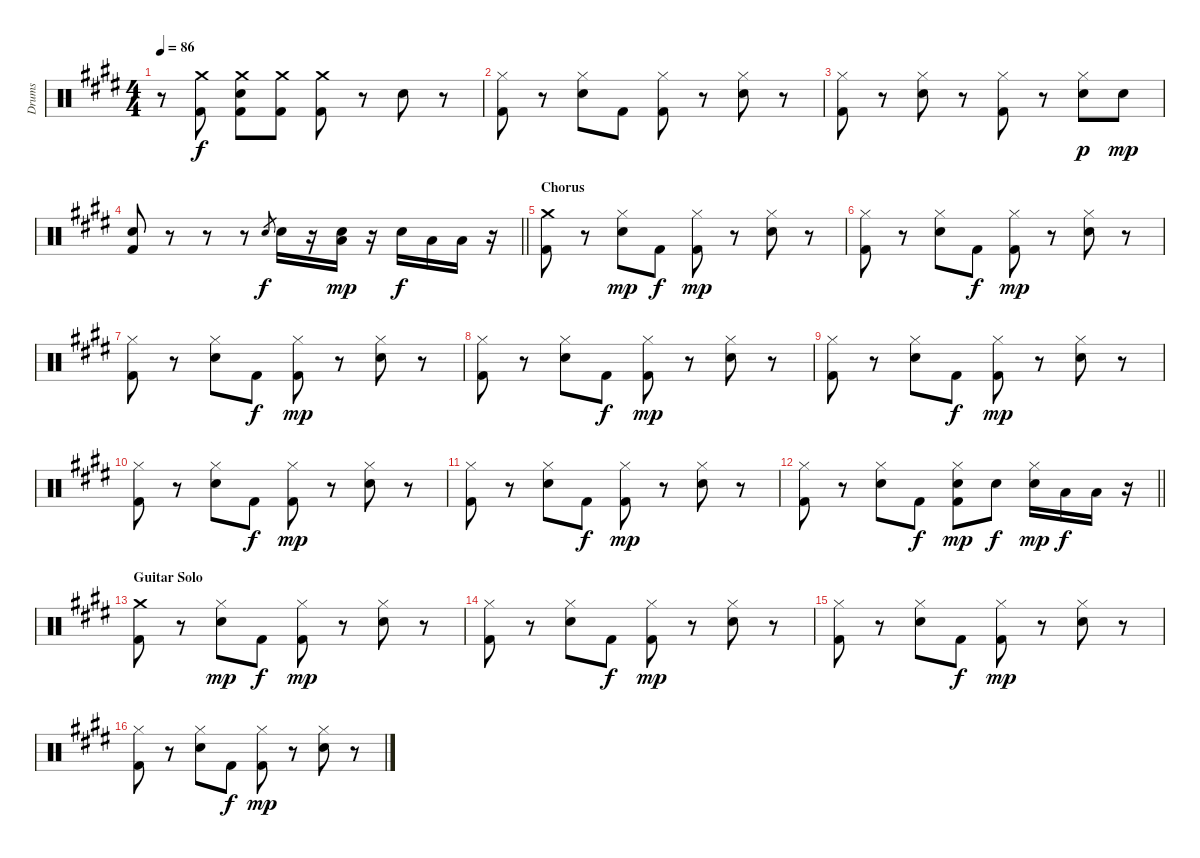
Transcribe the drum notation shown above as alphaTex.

\track ("Drums" "Drums") {instrument percussion}
\staff {score}
\articulation defaults
\ts (4 4)
\tempo 86
\clef neutral
\ks e
r.8{dy f} ("Crash medium (hit)" "Kick (hit) 2").8 ("Crash medium (hit)" "Snare (hit) 2" "Kick (hit) 2").8 ("Crash medium (hit)" "Kick (hit) 2").8 ("Crash medium (hit)" "Kick (hit) 2").8 r.8 "Snare (hit) 2".8 r.8 |
("Hi-Hat (closed)" "Kick (hit) 2").8 r.8 ("Hi-Hat (closed)" "Snare (hit) 2").8 "Kick (hit) 2".8 ("Hi-Hat (closed)" "Kick (hit) 2").8 r.8 ("Hi-Hat (closed)" "Snare (hit) 2").8 r.8 |
("Hi-Hat (closed)" "Kick (hit) 2").8 r.8 ("Hi-Hat (closed)" "Snare (hit) 2").8 r.8 ("Hi-Hat (closed)" "Kick (hit) 2").8 r.8 ("Hi-Hat (closed)" "Snare (hit) 2").8{dy p} "Snare (hit) 2".8{dy mp} |
\barLineRight lightlight
("Snare (hit) 2" "Kick (hit) 2").8 r.8 r.8 r.8 "Snare (hit) 2".8{gr dy f} "Snare (hit) 2".16 r.16 ("Snare (hit) 2" "Low Tom (hit)").16{dy mp} r.16 "Snare (hit) 2".16{dy f} "Low Tom (hit)".16 "Low Floor Tom (hit)".16 r.16 |
\section ("" "Chorus")
("Crash medium (hit)" "Kick (hit) 2").8 r.8 ("Hi-Hat (closed)" "Snare (hit) 2").8{dy mp} "Kick (hit) 2".8{dy f} ("Hi-Hat (closed)" "Kick (hit) 2").8{dy mp} r.8 ("Hi-Hat (closed)" "Snare (hit) 2").8 r.8 |
("Hi-Hat (closed)" "Kick (hit) 2").8 r.8 ("Hi-Hat (closed)" "Snare (hit) 2").8 "Kick (hit) 2".8{dy f} ("Hi-Hat (closed)" "Kick (hit) 2").8{dy mp} r.8 ("Hi-Hat (closed)" "Snare (hit) 2").8 r.8 |
("Hi-Hat (closed)" "Kick (hit) 2").8 r.8 ("Hi-Hat (closed)" "Snare (hit) 2").8 "Kick (hit) 2".8{dy f} ("Hi-Hat (closed)" "Kick (hit) 2").8{dy mp} r.8 ("Hi-Hat (closed)" "Snare (hit) 2").8 r.8 |
("Hi-Hat (closed)" "Kick (hit) 2").8 r.8 ("Hi-Hat (closed)" "Snare (hit) 2").8 "Kick (hit) 2".8{dy f} ("Hi-Hat (closed)" "Kick (hit) 2").8{dy mp} r.8 ("Hi-Hat (closed)" "Snare (hit) 2").8 r.8 |
("Hi-Hat (closed)" "Kick (hit) 2").8 r.8 ("Hi-Hat (closed)" "Snare (hit) 2").8 "Kick (hit) 2".8{dy f} ("Hi-Hat (closed)" "Kick (hit) 2").8{dy mp} r.8 ("Hi-Hat (closed)" "Snare (hit) 2").8 r.8 |
("Hi-Hat (closed)" "Kick (hit) 2").8 r.8 ("Hi-Hat (closed)" "Snare (hit) 2").8 "Kick (hit) 2".8{dy f} ("Hi-Hat (closed)" "Kick (hit) 2").8{dy mp} r.8 ("Hi-Hat (closed)" "Snare (hit) 2").8 r.8 |
("Hi-Hat (closed)" "Kick (hit) 2").8 r.8 ("Hi-Hat (closed)" "Snare (hit) 2").8 "Kick (hit) 2".8{dy f} ("Hi-Hat (closed)" "Kick (hit) 2").8{dy mp} r.8 ("Hi-Hat (closed)" "Snare (hit) 2").8 r.8 |
\barLineRight lightlight
("Hi-Hat (closed)" "Kick (hit) 2").8 r.8 ("Hi-Hat (closed)" "Snare (hit) 2").8 "Kick (hit) 2".8{dy f} ("Hi-Hat (closed)" "Snare (hit) 2" "Kick (hit) 2").8{dy mp} "Snare (hit) 2".8{dy f} ("Hi-Hat (closed)" "Snare (hit) 2").16{dy mp} "Low Tom (hit)".16{dy f} "Low Floor Tom (hit)".16 r.16 |
\section ("" "Guitar Solo")
("Crash medium (hit)" "Kick (hit) 2").8 r.8 ("Hi-Hat (closed)" "Snare (hit) 2").8{dy mp} "Kick (hit) 2".8{dy f} ("Hi-Hat (closed)" "Kick (hit) 2").8{dy mp} r.8 ("Hi-Hat (closed)" "Snare (hit) 2").8 r.8 |
("Hi-Hat (closed)" "Kick (hit) 2").8 r.8 ("Hi-Hat (closed)" "Snare (hit) 2").8 "Kick (hit) 2".8{dy f} ("Hi-Hat (closed)" "Kick (hit) 2").8{dy mp} r.8 ("Hi-Hat (closed)" "Snare (hit) 2").8 r.8 |
("Hi-Hat (closed)" "Kick (hit) 2").8 r.8 ("Hi-Hat (closed)" "Snare (hit) 2").8 "Kick (hit) 2".8{dy f} ("Hi-Hat (closed)" "Kick (hit) 2").8{dy mp} r.8 ("Hi-Hat (closed)" "Snare (hit) 2").8 r.8 |
("Hi-Hat (closed)" "Kick (hit) 2").8 r.8 ("Hi-Hat (closed)" "Snare (hit) 2").8 "Kick (hit) 2".8{dy f} ("Hi-Hat (closed)" "Kick (hit) 2").8{dy mp} r.8 ("Hi-Hat (closed)" "Snare (hit) 2").8 r.8
